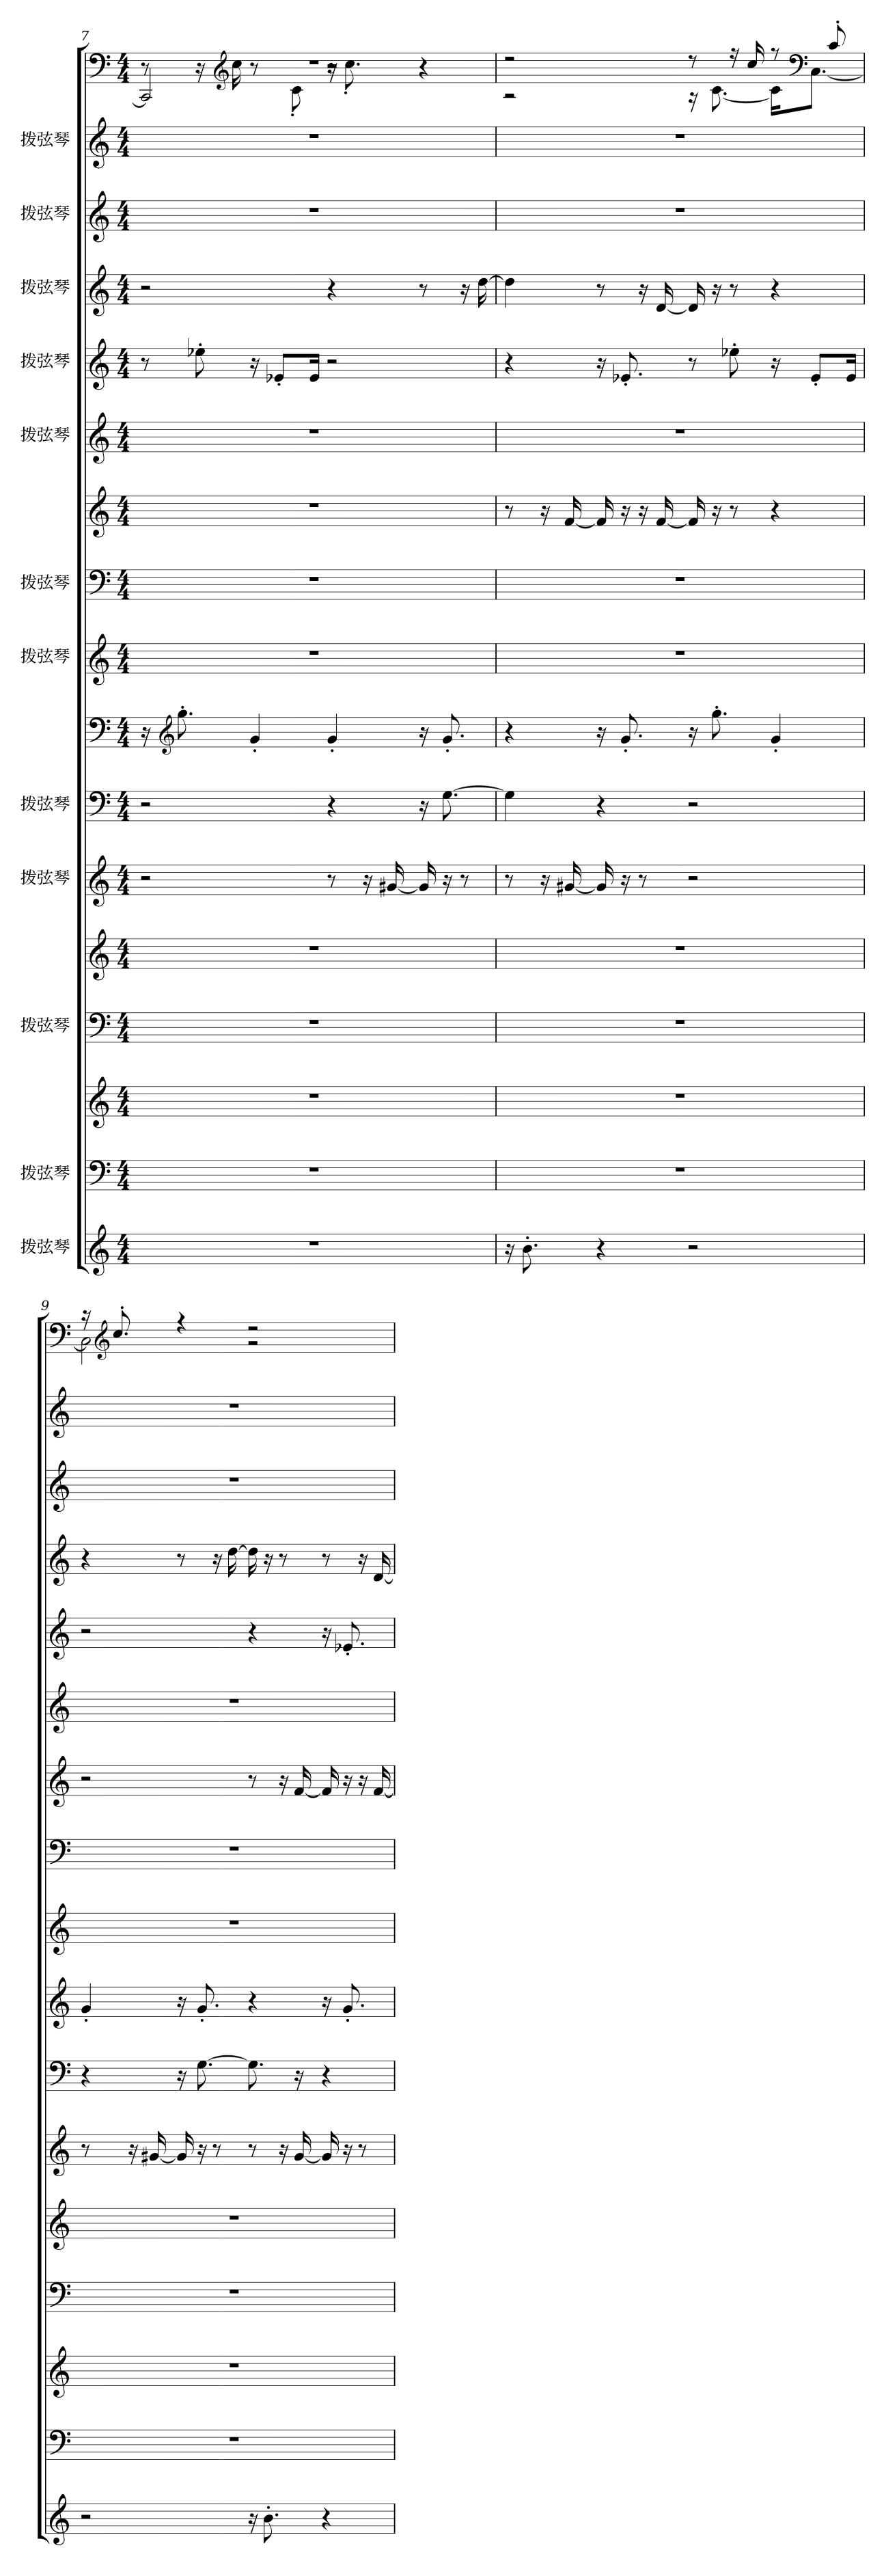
**kern	**kern	**kern	**kern	**kern	**kern	**kern	**kern	**kern	**kern	**kern	**kern	**kern	**kern	**kern	**kern	**kern
*part12	*part11	*part11	*part10	*part10	*part9	*part8	*part8	*part7	*part6	*part6	*part5	*part4	*part3	*part2	*part1	*part1
*staff17	*staff16	*staff15	*staff14	*staff13	*staff12	*staff11	*staff10	*staff9	*staff8	*staff7	*staff6	*staff5	*staff4	*staff3	*staff2	*staff1
*I"拨弦琴	*I"拨弦琴	*	*I"拨弦琴	*	*I"拨弦琴	*I"拨弦琴	*	*I"拨弦琴	*I"拨弦琴	*	*I"拨弦琴	*I"拨弦琴	*I"拨弦琴	*I"拨弦琴	*I"拨弦琴	*
*clefG2	*clefF4	*clefG2	*clefF4	*clefG2	*clefG2	*clefF4	*clefF4	*clefG2	*clefF4	*clefG2	*clefG2	*clefG2	*clefG2	*clefG2	*clefG2	*clefF4
*k[]	*k[]	*k[]	*k[]	*k[]	*k[]	*k[]	*k[]	*k[]	*k[]	*k[]	*k[]	*k[]	*k[]	*k[]	*k[]	*k[]
*M4/4	*M4/4	*M4/4	*M4/4	*M4/4	*M4/4	*M4/4	*M4/4	*M4/4	*M4/4	*M4/4	*M4/4	*M4/4	*M4/4	*M4/4	*M4/4	*M4/4
=7	=7	=7	=7	=7	=7	=7	=7	=7	=7	=7	=7	=7	=7	=7	=7	=7
*	*	*	*	*	*	*	*	*	*	*	*	*	*	*	*	*^
*	*	*	*	*	*	*	*	*	*	*	*	*	*	*	*	*	*^
1r	1r	1r	1r	1r	2r	2r	16r	1r	1r	1r	1r	8r	2r	1r	1r	1r	8r	2CC/]
*	*	*	*	*	*	*	*clefG2	*	*	*	*	*	*	*	*	*	*	*
.	.	.	.	.	.	.	8.gg'\	.	.	.	.	.	.	.	.	.	.	.
.	.	.	.	.	.	.	.	.	.	.	.	8ee-X'\	.	.	.	.	16r	.
*	*	*	*	*	*	*	*	*	*	*	*	*	*	*	*	*clefG2	*	*
.	.	.	.	.	.	.	.	.	.	.	.	.	.	.	.	.	16cc\	.
.	.	.	.	.	.	.	4g'/	.	.	.	.	16r	.	.	.	.	8r	.
.	.	.	.	.	.	.	.	.	.	.	.	8e-X'/L	.	.	.	.	.	.
.	.	.	.	.	.	.	.	.	.	.	.	.	.	.	.	.	8c'\	.
.	.	.	.	.	.	.	.	.	.	.	.	16e-/Jk	.	.	.	.	.	.
.	.	.	.	.	8r	4r	4g'/	.	.	.	.	2r	4r	.	.	.	16r	2r
.	.	.	.	.	.	.	.	.	.	.	.	.	.	.	.	.	8.cc'\	.
.	.	.	.	.	16r	.	.	.	.	.	.	.	.	.	.	.	.	.
.	.	.	.	.	[16g#X/	.	.	.	.	.	.	.	.	.	.	.	.	.
.	.	.	.	.	16g#/]	16r	16r	.	.	.	.	.	8r	.	.	.	4r	.
.	.	.	.	.	16r	[8.G\	8.g'/	.	.	.	.	.	.	.	.	.	.	.
.	.	.	.	.	8r	.	.	.	.	.	.	.	16r	.	.	.	.	.
.	.	.	.	.	.	.	.	.	.	.	.	.	[16dd\	.	.	.	.	.
*	*	*	*	*	*	*	*	*	*	*	*	*	*	*	*	*	*v	*v
!!LO:PB:g=z
=8	=8	=8	=8	=8	=8	=8	=8	=8	=8	=8	=8	=8	=8	=8	=8	=8	=8
16r	1r	1r	1r	1r	8r	4G\]	4r	1r	1r	8r	1r	4r	4dd\]	1r	1r	2r	2r
8.b'\	.	.	.	.	.	.	.	.	.	.	.	.	.	.	.	.	.
.	.	.	.	.	16r	.	.	.	.	16r	.	.	.	.	.	.	.
.	.	.	.	.	[16g#X/	.	.	.	.	[16f/	.	.	.	.	.	.	.
4r	.	.	.	.	16g#/]	4r	16r	.	.	16f/]	.	16r	8r	.	.	.	.
.	.	.	.	.	16r	.	8.g'/	.	.	16r	.	8.e-X'/	.	.	.	.	.
.	.	.	.	.	8r	.	.	.	.	16r	.	.	16r	.	.	.	.
.	.	.	.	.	.	.	.	.	.	[16f/	.	.	[16d/	.	.	.	.
2r	.	.	.	.	2r	2r	16r	.	.	16f/]	.	8r	16d/]	.	.	8r	16r
.	.	.	.	.	.	.	8.gg'\	.	.	16r	.	.	16r	.	.	.	[8.c\
.	.	.	.	.	.	.	.	.	.	8r	.	8ee-X'\	8r	.	.	16r	.
.	.	.	.	.	.	.	.	.	.	.	.	.	.	.	.	16cc/	.
.	.	.	.	.	.	.	4g'/	.	.	4r	.	16r	4r	.	.	8r	16c\KL]
*	*	*	*	*	*	*	*	*	*	*	*	*	*	*	*	*clefF4	*
.	.	.	.	.	.	.	.	.	.	.	.	8e-'/L	.	.	.	.	[8.C\J
.	.	.	.	.	.	.	.	.	.	.	.	.	.	.	.	8c'/	.
.	.	.	.	.	.	.	.	.	.	.	.	16e-/Jk	.	.	.	.	.
=9	=9	=9	=9	=9	=9	=9	=9	=9	=9	=9	=9	=9	=9	=9	=9	=9	=9
2r	1r	1r	1r	1r	8r	4r	4g'/	1r	1r	2r	1r	2r	4r	1r	1r	16r	2C\]
*	*	*	*	*	*	*	*	*	*	*	*	*	*	*	*	*clefG2	*
.	.	.	.	.	.	.	.	.	.	.	.	.	.	.	.	8.cc'/	.
.	.	.	.	.	16r	.	.	.	.	.	.	.	.	.	.	.	.
.	.	.	.	.	[16g#X/	.	.	.	.	.	.	.	.	.	.	.	.
.	.	.	.	.	16g#/]	16r	16r	.	.	.	.	.	8r	.	.	4r	.
.	.	.	.	.	16r	[8.G\	8.g'/	.	.	.	.	.	.	.	.	.	.
.	.	.	.	.	8r	.	.	.	.	.	.	.	16r	.	.	.	.
.	.	.	.	.	.	.	.	.	.	.	.	.	[16dd\	.	.	.	.
16r	.	.	.	.	8r	8.G\]	4r	.	.	8r	.	4r	16dd\]	.	.	2r	2r
8.b'\	.	.	.	.	.	.	.	.	.	.	.	.	16r	.	.	.	.
.	.	.	.	.	16r	.	.	.	.	16r	.	.	8r	.	.	.	.
.	.	.	.	.	[16g#/	16r	.	.	.	[16f/	.	.	.	.	.	.	.
4r	.	.	.	.	16g#/]	4r	16r	.	.	16f/]	.	16r	8r	.	.	.	.
.	.	.	.	.	16r	.	8.g'/	.	.	16r	.	8.e-X'/	.	.	.	.	.
.	.	.	.	.	8r	.	.	.	.	16r	.	.	16r	.	.	.	.
.	.	.	.	.	.	.	.	.	.	[16f/	.	.	[16d/	.	.	.	.
*	*	*	*	*	*	*	*	*	*	*	*	*	*	*	*	*v	*v
=	=	=	=	=	=	=	=	=	=	=	=	=	=	=	=	=
*-	*-	*-	*-	*-	*-	*-	*-	*-	*-	*-	*-	*-	*-	*-	*-	*-
